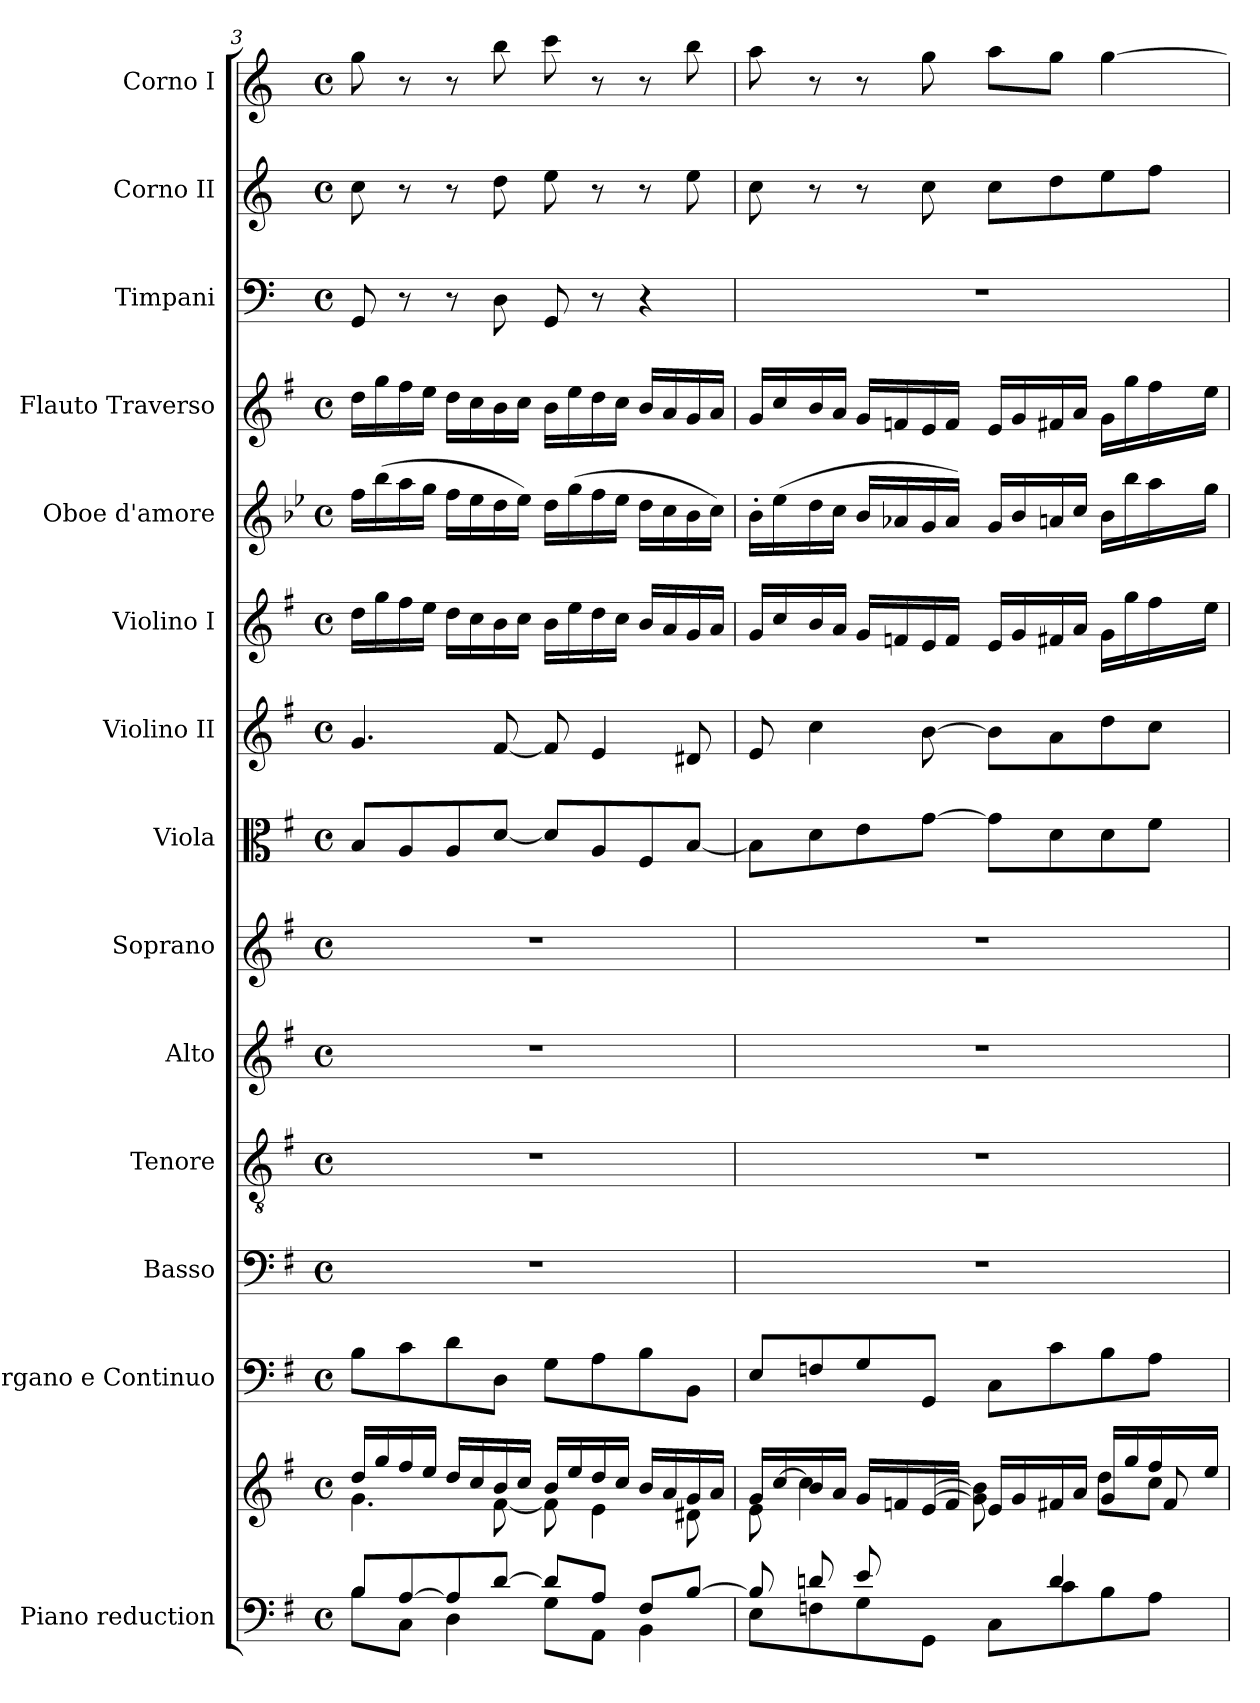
**kern	**kern	**kern	**kern	**kern	**kern	**kern	**kern	**kern	**kern	**kern	**kern	**kern	**kern	**kern
*part14	*part14	*part13	*part12	*part11	*part10	*part9	*part8	*part7	*part6	*part5	*part4	*part3	*part2	*part1
*staff15	*staff14	*staff13	*staff12	*staff11	*staff10	*staff9	*staff8	*staff7	*staff6	*staff5	*staff4	*staff3	*staff2	*staff1
*I"Piano reduction	*	*I"Organo e Continuo	*I"Basso	*I"Tenore	*I"Alto	*I"Soprano	*I"Viola	*I"Violino II	*I"Violino I	*I"Oboe d'amore	*I"Flauto Traverso	*I"Timpani	*I"Corno II	*I"Corno I
*I'Pno	*	*	*	*	*	*	*	*	*	*I'Ob	*I'Fl	*I'Timp	*	*
*clefF4	*clefG2	*clefF4	*clefF4	*clefGv2	*clefG2	*clefG2	*clefC3	*clefG2	*clefG2	*clefG2	*clefG2	*clefF4	*clefG2	*clefG2
*	*	*	*	*	*	*	*	*	*	*ITrd2c3	*	*	*ITrd3c5	*ITrd3c5
*k[f#]	*k[f#]	*k[f#]	*k[f#]	*k[f#]	*k[f#]	*k[f#]	*k[f#]	*k[f#]	*k[f#]	*k[f#]	*k[f#]	*k[]	*k[f#]	*k[f#]
*M4/4	*M4/4	*M4/4	*M4/4	*M4/4	*M4/4	*M4/4	*M4/4	*M4/4	*M4/4	*M4/4	*M4/4	*M4/4	*M4/4	*M4/4
*met(c)	*met(c)	*met(c)	*met(c)	*met(c)	*met(c)	*met(c)	*met(c)	*met(c)	*met(c)	*met(c)	*met(c)	*met(c)	*met(c)	*met(c)
=3	=3	=3	=3	=3	=3	=3	=3	=3	=3	=3	=3	=3	=3	=3
*^	*^	*	*	*	*	*	*	*	*	*	*	*	*	*
8B/L	8B\L	16dd/LL	4.g\	8B\L	1r	1r	1r	1r	8B/L	4.g/	16dd\LL	16dd\LL	16dd\LL	8GG/	8g\	8dd\
.	.	16gg/	.	.	.	.	.	.	.	.	16gg\	(16gg\	16gg\	.	.	.
[8A/	8C\J	16ff#/	.	8c\	.	.	.	.	8A/	.	16ff#\	16ff#\	16ff#\	8r	8r	8r
.	.	16ee/JJ	.	.	.	.	.	.	.	.	16ee\JJ	16ee\JJ	16ee\JJ	.	.	.
8A/]	4D\	16dd/LL	.	8d\	.	.	.	.	8A/	.	16dd\LL	16dd\LL	16dd\LL	8r	8r	8r
.	.	16cc/	.	.	.	.	.	.	.	.	16cc\	16cc\	16cc\	.	.	.
[8d/J	.	16b/	[8f#\	8D\J	.	.	.	.	[8d/J	[8f#/	16b\	16b\	16b\	8D\	8a\	8ff#\
.	.	16cc/JJ	.	.	.	.	.	.	.	.	16cc\JJ	16cc\JJ)	16cc\JJ	.	.	.
8d/L]	8G\L	16b/LL	8f#\]	8G\L	.	.	.	.	8d/L]	8f#/]	16b\LL	16b\LL	16b\LL	8GG/	8b\	8gg\
.	.	16ee/	.	.	.	.	.	.	.	.	16ee\	(16ee\	16ee\	.	.	.
8A/J	8AA\J	16dd/	4e\	8A\	.	.	.	.	8A/	4e/	16dd\	16dd\	16dd\	8r	8r	8r
.	.	16cc/JJ	.	.	.	.	.	.	.	.	16cc\JJ	16cc\JJ	16cc\JJ	.	.	.
8F#/L	4BB\	16b/LL	.	8B\	.	.	.	.	8F#/	.	16b/LL	16b\LL	16b/LL	4r	8r	8r
.	.	16a/	.	.	.	.	.	.	.	.	16a/	16a\	16a/	.	.	.
[8B/J	.	16g/	8d#X\	8BB\J	.	.	.	.	[8B/J	8d#X/	16g/	16g\	16g/	.	8b\	8ff#\
.	.	16a/JJ	.	.	.	.	.	.	.	.	16a/JJ	16a\JJ)	16a/JJ	.	.	.
!!LO:PB:g=z
=4	=4	=4	=4	=4	=4	=4	=4	=4	=4	=4	=4	=4	=4	=4	=4	=4
*	*	*	*^	*	*	*	*	*	*	*	*	*	*	*	*	*
8B/L]	8E\L	16g/LL	8e\	4.ryy	8E/L	1r	1r	1r	1r	8B\L]	8e/	16g/LL	16g'\LL	16g/LL	1r	8g\	8ee\
.	.	[16cc/	.	.	.	.	.	.	.	.	.	16cc/	(16cc\	16cc/	.	.	.
8dn/	8Fn\	16b/	4cc\]	.	8Fn/	.	.	.	.	8d\	4cc\	16b/	16b\	16b/	.	8r	8r
.	.	16a/JJ	.	.	.	.	.	.	.	.	.	16a/JJ	16a\JJ	16a/JJ	.	.	.
8e/	8G\	16g/LL	.	.	8G/	.	.	.	.	8e\	.	16g/LL	16g/LL	16g/LL	.	8r	8r
.	.	16fn/	.	.	.	.	.	.	.	.	.	16fn/	16fn/	16fn/	.	.	.
8ryy	8GG\J	16e/	8ryy	[>8g\ [>8b\J	8GG/J	.	.	.	.	[8g\J	[8b\	16e/	16e/	16e/	.	8g\	8dd\
.	.	16f/JJ	.	.	.	.	.	.	.	.	.	16f/JJ	16f/JJ)	16f/JJ	.	.	.
8ryy	8C\L	16e/LL	8g\] 8b\]	4.ryy	8C\L	.	.	.	.	8g\L]	8b\L]	16e/LL	16e/LL	16e/LL	.	8g\L	8ee\L
.	.	16g/	.	.	.	.	.	.	.	.	.	16g/	16g/	16g/	.	.	.
4d/	8c\	16f#X/	8ryy	.	8c\	.	.	.	.	8d\	8a\	16f#X/	16f#X/	16f#X/	.	8a\	8dd\J
.	.	16a/JJ	.	.	.	.	.	.	.	.	.	16a/JJ	16a/JJ	16a/JJ	.	.	.
.	8B\	16g/LL	8dd\L	.	8B\	.	.	.	.	8d\	8dd\	16g\LL	16g\LL	16g\LL	.	8b\	[4dd\
.	.	16gg/	.	.	.	.	.	.	.	.	.	16gg\	16gg\	16gg\	.	.	.
8ryy	8A\J	16ff#/	8cc\J	8f#/	8A\J	.	.	.	.	8f#\J	8cc\J	16ff#\	16ff#\	16ff#\	.	8cc\J	.
.	.	16ee/JJ	.	.	.	.	.	.	.	.	.	16ee\JJ	16ee\JJ	16ee\JJ	.	.	.
*v	*v	*	*	*	*	*	*	*	*	*	*	*	*	*	*	*	*
*	*v	*v	*v	*	*	*	*	*	*	*	*	*	*	*	*	*
=	=	=	=	=	=	=	=	=	=	=	=	=	=	=
*-	*-	*-	*-	*-	*-	*-	*-	*-	*-	*-	*-	*-	*-	*-
